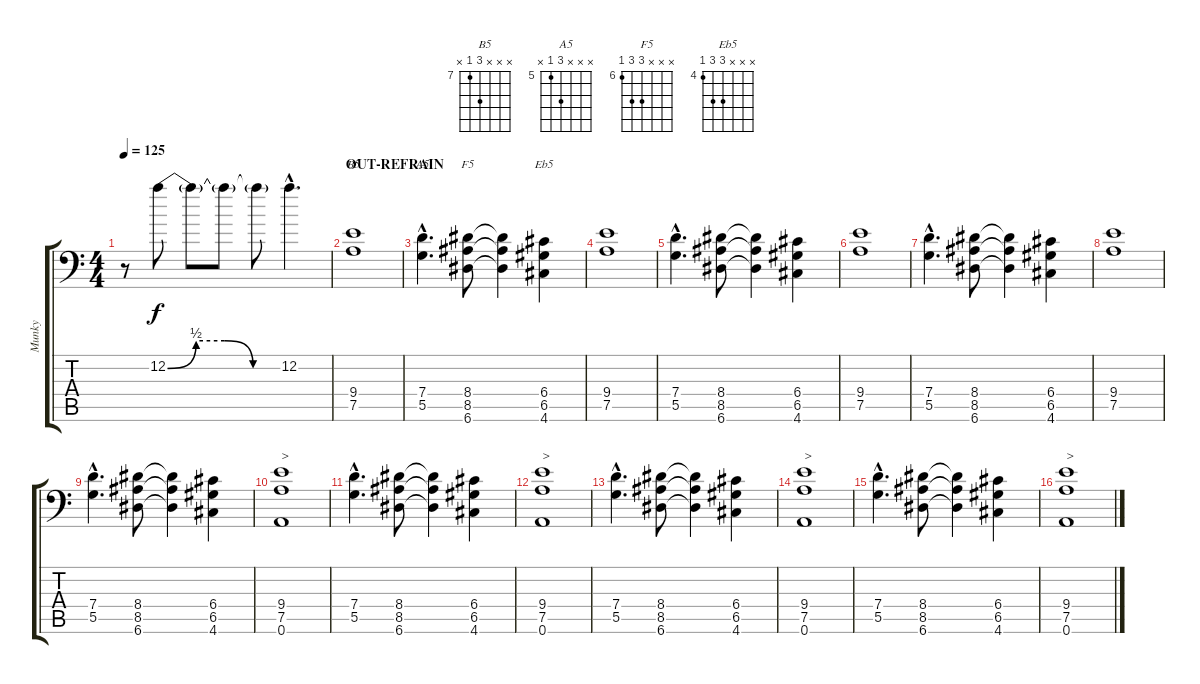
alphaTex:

\track ("Munky" "Munky") {instrument distortionguitar}
\staff {score tabs}
\tuning (D4 A3 F3 G2 D2 A1) {hide}
\chord ("B5" x x x 9 7 x) {firstfret 7}
\chord ("A5" x x x 7 5 x) {firstfret 5}
\chord ("F5" x x x 8 8 6) {firstfret 6}
\chord ("Eb5" x x x 6 6 4) {firstfret 4}
\ts (4 4)
\tempo 125
\clef f4
\ks c
r.8{dy f} 12.2{be (custom 0 0 15 2 30 2 45 0 60 0)}.8 12.2{t}.8 12.2{t}.8 12.2{t}.8 12.2{hac}.4{d} |
\section ("" "OUT-REFRAIN")
(9.4 7.5).1{ch "B5" volume 13 instrument distortionguitar} |
(7.4{hac} 5.5{hac}).4{d ch "A5"} (8.4 8.5 6.6).8{ch "F5"} (8.4{t} 8.5{t} 6.6{t}).4 (6.4 6.5 4.6).4{ch "Eb5"} |
(9.4 7.5).1 |
(7.4{hac} 5.5{hac}).4{d} (8.4 8.5 6.6).8 (8.4{t} 8.5{t} 6.6{t}).4 (6.4 6.5 4.6).4 |
(9.4 7.5).1 |
(7.4{hac} 5.5{hac}).4{d} (8.4 8.5 6.6).8 (8.4{t} 8.5{t} 6.6{t}).4 (6.4 6.5 4.6).4 |
(9.4 7.5).1 |
(7.4{hac} 5.5{hac}).4{d} (8.4 8.5 6.6).8 (8.4{t} 8.5{t} 6.6{t}).4 (6.4 6.5 4.6).4 |
(9.4 7.5 0.6).1{txt ">"} |
(7.4{hac} 5.5{hac}).4{d} (8.4 8.5 6.6).8 (8.4{t} 8.5{t} 6.6{t}).4 (6.4 6.5 4.6).4 |
(9.4 7.5 0.6).1{txt ">"} |
(7.4{hac} 5.5{hac}).4{d} (8.4 8.5 6.6).8 (8.4{t} 8.5{t} 6.6{t}).4 (6.4 6.5 4.6).4 |
(9.4 7.5 0.6).1{txt ">"} |
(7.4{hac} 5.5{hac}).4{d} (8.4 8.5 6.6).8 (8.4{t} 8.5{t} 6.6{t}).4 (6.4 6.5 4.6).4 |
(9.4 7.5 0.6).1{txt ">"}
